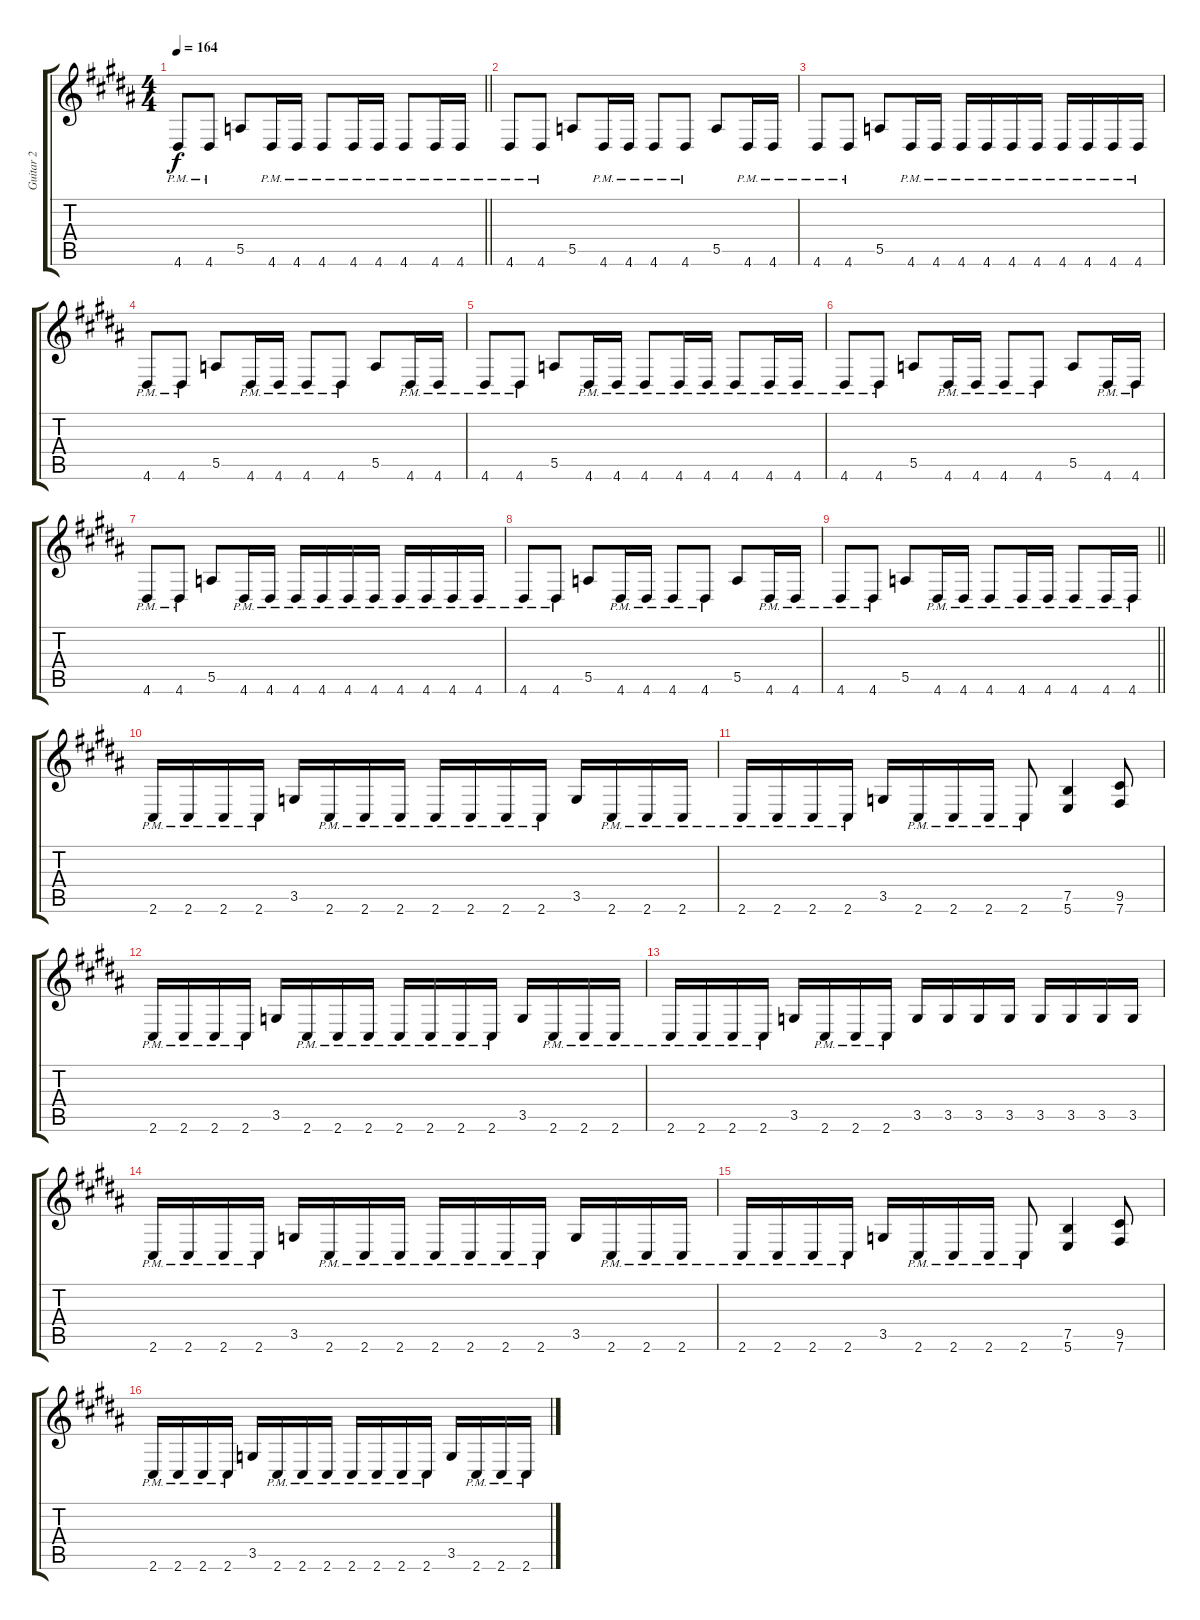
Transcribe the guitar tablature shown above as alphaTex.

\track ("Guitar 2" "Guitar 2") {instrument distortionguitar}
\staff {score tabs}
\tuning (B3 Gb3 D3 A2 E2 B1) {hide}
\ts (4 4)
\tempo 164
\clef g2
\barLineRight lightlight
\ks g#minor
4.6{pm}.8{dy f} 4.6{pm}.8 5.5.8 4.6{pm}.16 4.6{pm}.16 4.6{pm}.8 4.6{pm}.16 4.6{pm}.16 4.6{pm}.8 4.6{pm}.16 4.6{pm}.16 |
4.6{pm}.8 4.6{pm}.8 5.5.8 4.6{pm}.16 4.6{pm}.16 4.6{pm}.8 4.6{pm}.8 5.5.8 4.6{pm}.16 4.6{pm}.16 |
4.6{pm}.8 4.6{pm}.8 5.5.8 4.6{pm}.16 4.6{pm}.16 4.6{pm}.16 4.6{pm}.16 4.6{pm}.16 4.6{pm}.16 4.6{pm}.16 4.6{pm}.16 4.6{pm}.16 4.6{pm}.16 |
4.6{pm}.8 4.6{pm}.8 5.5.8 4.6{pm}.16 4.6{pm}.16 4.6{pm}.8 4.6{pm}.8 5.5.8 4.6{pm}.16 4.6{pm}.16 |
4.6{pm}.8 4.6{pm}.8 5.5.8 4.6{pm}.16 4.6{pm}.16 4.6{pm}.8 4.6{pm}.16 4.6{pm}.16 4.6{pm}.8 4.6{pm}.16 4.6{pm}.16 |
4.6{pm}.8 4.6{pm}.8 5.5.8 4.6{pm}.16 4.6{pm}.16 4.6{pm}.8 4.6{pm}.8 5.5.8 4.6{pm}.16 4.6{pm}.16 |
4.6{pm}.8 4.6{pm}.8 5.5.8 4.6{pm}.16 4.6{pm}.16 4.6{pm}.16 4.6{pm}.16 4.6{pm}.16 4.6{pm}.16 4.6{pm}.16 4.6{pm}.16 4.6{pm}.16 4.6{pm}.16 |
4.6{pm}.8 4.6{pm}.8 5.5.8 4.6{pm}.16 4.6{pm}.16 4.6{pm}.8 4.6{pm}.8 5.5.8 4.6{pm}.16 4.6{pm}.16 |
\barLineRight lightlight
4.6{pm}.8 4.6{pm}.8 5.5.8 4.6{pm}.16 4.6{pm}.16 4.6{pm}.8 4.6{pm}.16 4.6{pm}.16 4.6{pm}.8 4.6{pm}.16 4.6{pm}.16 |
2.6{pm}.16 2.6{pm}.16 2.6{pm}.16 2.6{pm}.16 3.5.16 2.6{pm}.16 2.6{pm}.16 2.6{pm}.16 2.6{pm}.16 2.6{pm}.16 2.6{pm}.16 2.6{pm}.16 3.5.16 2.6{pm}.16 2.6{pm}.16 2.6{pm}.16 |
2.6{pm}.16 2.6{pm}.16 2.6{pm}.16 2.6{pm}.16 3.5.16 2.6{pm}.16 2.6{pm}.16 2.6{pm}.16 2.6{pm}.8 (7.5 5.6).4 (9.5 7.6).8 |
2.6{pm}.16 2.6{pm}.16 2.6{pm}.16 2.6{pm}.16 3.5.16 2.6{pm}.16 2.6{pm}.16 2.6{pm}.16 2.6{pm}.16 2.6{pm}.16 2.6{pm}.16 2.6{pm}.16 3.5.16 2.6{pm}.16 2.6{pm}.16 2.6{pm}.16 |
2.6{pm}.16 2.6{pm}.16 2.6{pm}.16 2.6{pm}.16 3.5.16 2.6{pm}.16 2.6{pm}.16 2.6{pm}.16 3.5.16 3.5.16 3.5.16 3.5.16 3.5.16 3.5.16 3.5.16 3.5.16 |
2.6{pm}.16 2.6{pm}.16 2.6{pm}.16 2.6{pm}.16 3.5.16 2.6{pm}.16 2.6{pm}.16 2.6{pm}.16 2.6{pm}.16 2.6{pm}.16 2.6{pm}.16 2.6{pm}.16 3.5.16 2.6{pm}.16 2.6{pm}.16 2.6{pm}.16 |
2.6{pm}.16 2.6{pm}.16 2.6{pm}.16 2.6{pm}.16 3.5.16 2.6{pm}.16 2.6{pm}.16 2.6{pm}.16 2.6{pm}.8 (7.5 5.6).4 (9.5 7.6).8 |
2.6{pm}.16 2.6{pm}.16 2.6{pm}.16 2.6{pm}.16 3.5.16 2.6{pm}.16 2.6{pm}.16 2.6{pm}.16 2.6{pm}.16 2.6{pm}.16 2.6{pm}.16 2.6{pm}.16 3.5.16 2.6{pm}.16 2.6{pm}.16 2.6{pm}.16
